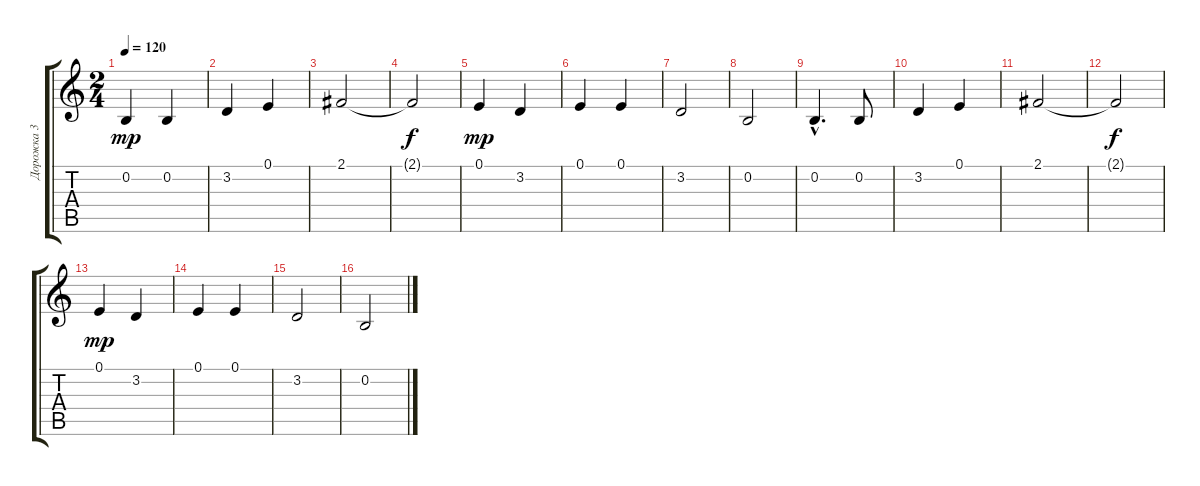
\track ("Дорожка 3" "Дорожка 3") {instrument tenorsax}
\staff {score tabs}
\tuning (E4 B3 G3 D3 A2 E2) {hide}
\ts (2 4)
\tempo 120
\clef g2
\ks c
0.2.4{dy mp} 0.2.4 |
3.2.4 0.1.4 |
2.1.2 |
2.1{t}.2{dy f} |
0.1.4{dy mp} 3.2.4 |
0.1.4 0.1.4 |
3.2.2 |
0.2.2 |
0.2{hac}.4{d} 0.2.8 |
3.2.4 0.1.4 |
2.1.2 |
2.1{t}.2{dy f} |
0.1.4{dy mp} 3.2.4 |
0.1.4 0.1.4 |
3.2.2 |
0.2.2
